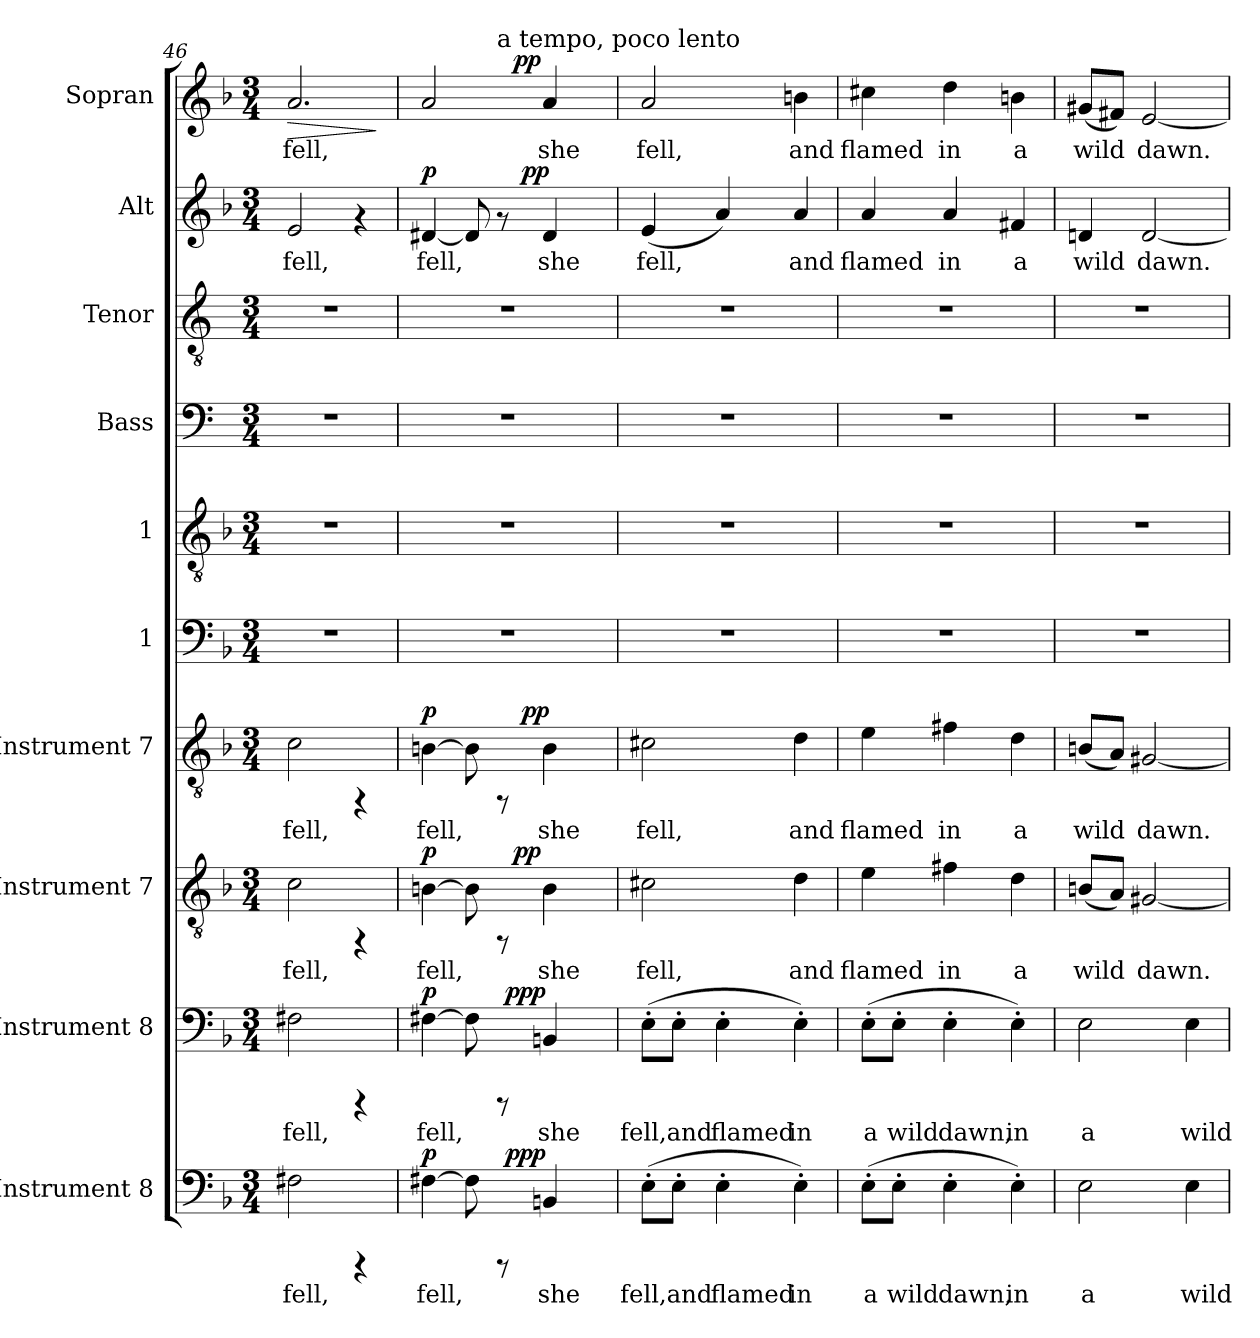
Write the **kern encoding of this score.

**kern	**text	**dynam	**kern	**text	**dynam	**kern	**text	**dynam	**kern	**text	**dynam	**kern	**kern	**kern	**kern	**kern	**text	**dynam	**kern	**text	**dynam
*part10	*part10	*part10	*part9	*part9	*part9	*part8	*part8	*part8	*part7	*part7	*part7	*part6	*part5	*part4	*part3	*part2	*part2	*part2	*part1	*part1	*part1
*staff10	*staff10	*staff10	*staff9	*staff9	*staff9	*staff8	*staff8	*staff8	*staff7	*staff7	*staff7	*staff6	*staff5	*staff4	*staff3	*staff2	*staff2	*staff2	*staff1	*staff1	*staff1
*I"Instrument 8	*	*	*I"Instrument 8	*	*	*I"Instrument 7	*	*	*I"Instrument 7	*	*	*I"1	*I"1	*I"Bass	*I"Tenor	*I"Alt	*	*	*I"Sopran	*	*
*	*	*	*	*	*	*	*	*	*	*	*	*	*	*I'B	*I'T	*I'A	*	*	*I'S	*	*
*clefF4	*	*	*clefF4	*	*	*clefGv2	*	*	*clefGv2	*	*	*clefF4	*clefGv2	*clefF4	*clefGv2	*clefG2	*	*	*clefG2	*	*
*k[b-]	*	*	*k[b-]	*	*	*k[b-]	*	*	*k[b-]	*	*	*k[b-]	*k[b-]	*k[]	*k[]	*k[b-]	*	*	*k[b-]	*	*
*F:	*	*	*F:	*	*	*F:	*	*	*F:	*	*	*F:	*F:	*C:	*C:	*F:	*	*	*F:	*	*
*M3/4	*	*	*M3/4	*	*	*M3/4	*	*	*M3/4	*	*	*M3/4	*M3/4	*M3/4	*M3/4	*M3/4	*	*	*M3/4	*	*
=46	=46	=46	=46	=46	=46	=46	=46	=46	=46	=46	=46	=46	=46	=46	=46	=46	=46	=46	=46	=46	=46
!	!LO:LY:b:cj	!	!	!LO:LY:b:rj	!	!	!LO:LY:b:cj	!	!	!LO:LY:b:cj	!	!	!	!	!	!	!LO:LY:b:cj	!	!	!LO:LY:b:cj	!LO:HP:b
2F#X\	fell,	.	2F#X\	fell,	.	2c\	fell,	.	2c\	fell,	.	2.r	2.r	2.r	2.r	2e/	fell,	.	2.a/	fell,	>
4rCCC	.	.	4rCCC	.	.	4rFF	.	.	4rFF	.	.	.	.	.	.	4rf	.	.	.	.	.
.	.	.	.	.	.	.	.	.	.	.	.	.	.	.	.	.	.	.	.	.	]
!!LO:PB:g=z
=47	=47	=47	=47	=47	=47	=47	=47	=47	=47	=47	=47	=47	=47	=47	=47	=47	=47	=47	=47	=47	=47
!	!LO:LY:b:cj	!LO:DY:a	!	!LO:LY:b:rj	!LO:DY:a	!	!LO:LY:b:cj	!LO:DY:a	!	!LO:LY:b:cj	!LO:DY:a	!	!	!	!	!	!LO:LY:b:cj	!LO:DY:a	!	!LO:LY:b:cj	!
*^	*	*	*^	*	*	*^	*	*	*^	*	*	*	*	*	*	*^	*	*	*^	*	*
[>4F#X\	4ryy	fell,	p	[>4F#X\	4ryy	fell,	p	[>4Bn\	4ryy	fell,	p	[>4Bn\	4ryy	fell,	p	2.r	2.r	2.r	2.r	[<4d#X/	4ryy	fell,	p	2a/	4ryy	.	.
!	!	!LO:LY:b:cj	!	!	!	!LO:LY:b:rj	!	!	!	!LO:LY:b:cj	!	!	!	!LO:LY:b:cj	!	!	!	!	!	!	!	!LO:LY:b:cj	!	!	!	!	!
8F#\]	8ryy	.	.	8F#\]	8ryy	.	.	8B\]	8ryy	.	.	8B\]	8ryy	.	.	.	.	.	.	8d#/]	8ryy	.	.	.	8ryy	.	.
!	!	!	!	!	!	!	!	!	!	!	!	!	!	!	!	!	!	!	!	!	!	!	!	!	!LO:TX:a:t=a tempo, poco lento	!	!
8rCCC	64ryy	.	.	8rCCC	64ryy	.	.	8rFF	32ryy	.	.	8rFF	32.ryy	.	.	.	.	.	.	8rf	32.ryy	.	.	.	32ryy	.	.
!	!	!	!LO:DY:a	!	!	!	!LO:DY:a	!	!	!	!	!	!	!	!	!	!	!	!	!	!	!	!	!	!	!	!
.	4ryy	.	ppp	.	4ryy	.	ppp	.	.	.	.	.	.	.	.	.	.	.	.	.	.	.	.	.	.	.	.
!	!	!	!	!	!	!	!	!	!	!	!LO:DY:a	!	!	!	!	!	!	!	!	!	!	!	!	!	!	!	!LO:DY:a
.	.	.	.	.	.	.	.	.	4ryy	.	pp	.	.	.	.	.	.	.	.	.	.	.	.	.	4ryy	.	pp
!	!	!	!	!	!	!	!	!	!	!	!	!	!	!	!LO:DY:a	!	!	!	!	!	!	!	!LO:DY:a	!	!	!	!
.	.	.	.	.	.	.	.	.	.	.	.	.	4ryy	.	pp	.	.	.	.	.	4ryy	.	pp	.	.	.	.
!	!	!LO:LY:b:cj	!	!	!	!LO:LY:b:rj	!	!	!	!LO:LY:b:cj	!	!	!	!LO:LY:b:cj	!	!	!	!	!	!	!	!LO:LY:b:cj	!	!	!	!LO:LY:b:cj	!
4BBn/	.	she	.	4BBn/	.	she	.	4B\	.	she	.	4B\	.	she	.	.	.	.	.	4d#/	.	she	.	4a/	.	she	.
.	16..ryy	.	.	.	16..ryy	.	.	.	.	.	.	.	.	.	.	.	.	.	.	.	.	.	.	.	.	.	.
.	.	.	.	.	.	.	.	.	16.ryy	.	.	.	.	.	.	.	.	.	.	.	.	.	.	.	16.ryy	.	.
.	.	.	.	.	.	.	.	.	.	.	.	.	16ryy	.	.	.	.	.	.	.	16ryy	.	.	.	.	.	.
.	.	.	.	.	.	.	.	.	.	.	.	.	64ryy	.	.	.	.	.	.	.	64ryy	.	.	.	.	.	.
=48	=48	=48	=48	=48	=48	=48	=48	=48	=48	=48	=48	=48	=48	=48	=48	=48	=48	=48	=48	=48	=48	=48	=48	=48	=48	=48	=48
!	!	!LO:LY:b:cj	!	!	!	!LO:LY:b:rj	!	!	!	!LO:LY:b:cj	!	!	!	!LO:LY:b:cj	!	!	!	!	!	!	!	!LO:LY:b:cj	!	!	!	!LO:LY:b:cj	!
*v	*v	*	*	*	*	*	*	*v	*v	*	*	*v	*v	*	*	*	*	*	*	*v	*v	*	*	*v	*v	*	*
*	*	*	*v	*v	*	*	*	*	*	*	*	*	*	*	*	*	*	*	*	*	*	*
(>8E'>\L	fell,	.	(>8E'>\L	fell,	.	2c#X\	fell,	.	2c#X\	fell,	.	2.r	2.r	2.r	2.r	(<4e/	fell,	.	2a/	fell,	.
!	!LO:LY:b:cj	!	!	!LO:LY:b:rj	!	!	!	!	!	!	!	!	!	!	!	!	!	!	!	!	!
8E'>\J	and	.	8E'>\J	and	.	.	.	.	.	.	.	.	.	.	.	.	.	.	.	.	.
!	!LO:LY:b:cj	!	!	!LO:LY:b:rj	!	!	!	!	!	!	!	!	!	!	!	!	!LO:LY:b:cj	!	!	!	!
4E'>\	flamed	.	4E'>\	flamed	.	.	.	.	.	.	.	.	.	.	.	4a/)	.	.	.	.	.
!	!LO:LY:b:cj	!	!	!LO:LY:b:rj	!	!	!LO:LY:b:cj	!	!	!LO:LY:b:cj	!	!	!	!	!	!	!LO:LY:b:cj	!	!	!LO:LY:b:cj	!
4E'>\)	in	.	4E'>\)	in	.	4d\	and	.	4d\	and	.	.	.	.	.	4a/	and	.	4bn\	and	.
=49	=49	=49	=49	=49	=49	=49	=49	=49	=49	=49	=49	=49	=49	=49	=49	=49	=49	=49	=49	=49	=49
!	!LO:LY:b:cj	!	!	!LO:LY:b:rj	!	!	!LO:LY:b:cj	!	!	!LO:LY:b:cj	!	!	!	!	!	!	!LO:LY:b:cj	!	!	!LO:LY:b:cj	!
(>8E'>\L	a	.	(>8E'>\L	a	.	4e\	flamed	.	4e\	flamed	.	2.r	2.r	2.r	2.r	4a/	flamed	.	4cc#X\	flamed	.
!	!LO:LY:b:cj	!	!	!LO:LY:b:rj	!	!	!	!	!	!	!	!	!	!	!	!	!	!	!	!	!
8E'>\J	wild	.	8E'>\J	wild	.	.	.	.	.	.	.	.	.	.	.	.	.	.	.	.	.
!	!LO:LY:b:cj	!	!	!LO:LY:b:rj	!	!	!LO:LY:b:cj	!	!	!LO:LY:b:cj	!	!	!	!	!	!	!LO:LY:b:cj	!	!	!LO:LY:b:cj	!
4E'>\	dawn,	.	4E'>\	dawn,	.	4f#X\	in	.	4f#X\	in	.	.	.	.	.	4a/	in	.	4dd\	in	.
!	!LO:LY:b:cj	!	!	!LO:LY:b:rj	!	!	!LO:LY:b:cj	!	!	!LO:LY:b:cj	!	!	!	!	!	!	!LO:LY:b:cj	!	!	!LO:LY:b:cj	!
4E'>\)	in	.	4E'>\)	in	.	4d\	a	.	4d\	a	.	.	.	.	.	4f#X/	a	.	4bn\	a	.
=50	=50	=50	=50	=50	=50	=50	=50	=50	=50	=50	=50	=50	=50	=50	=50	=50	=50	=50	=50	=50	=50
!	!LO:LY:b:cj	!	!	!LO:LY:b:rj	!	!	!LO:LY:b:cj	!	!	!LO:LY:b:cj	!	!	!	!	!	!	!LO:LY:b:cj	!	!	!LO:LY:b:cj	!
2E\	a	.	2E\	a	.	(<8Bn/L	wild	.	(<8Bn/L	wild	.	2.r	2.r	2.r	2.r	4dn/	wild	.	(<8g#X/L	wild	.
!	!	!	!	!	!	!	!LO:LY:b:cj	!	!	!LO:LY:b:cj	!	!	!	!	!	!	!	!	!	!LO:LY:b:cj	!
.	.	.	.	.	.	8A/J)	.	.	8A/J)	.	.	.	.	.	.	.	.	.	8f#X/J)	.	.
!	!	!	!	!	!	!	!LO:LY:b:cj	!	!	!LO:LY:b:cj	!	!	!	!	!	!	!LO:LY:b:cj	!	!	!LO:LY:b:cj	!
.	.	.	.	.	.	[<2G#X/	dawn.	.	[<2G#X/	dawn.	.	.	.	.	.	[<2d/	dawn.	.	[<2e/	dawn.	.
!	!LO:LY:b:cj	!	!	!LO:LY:b:rj	!	!	!	!	!	!	!	!	!	!	!	!	!	!	!	!	!
4E\	wild	.	4E\	wild	.	.	.	.	.	.	.	.	.	.	.	.	.	.	.	.	.
=	=	=	=	=	=	=	=	=	=	=	=	=	=	=	=	=	=	=	=	=	=
*-	*-	*-	*-	*-	*-	*-	*-	*-	*-	*-	*-	*-	*-	*-	*-	*-	*-	*-	*-	*-	*-
